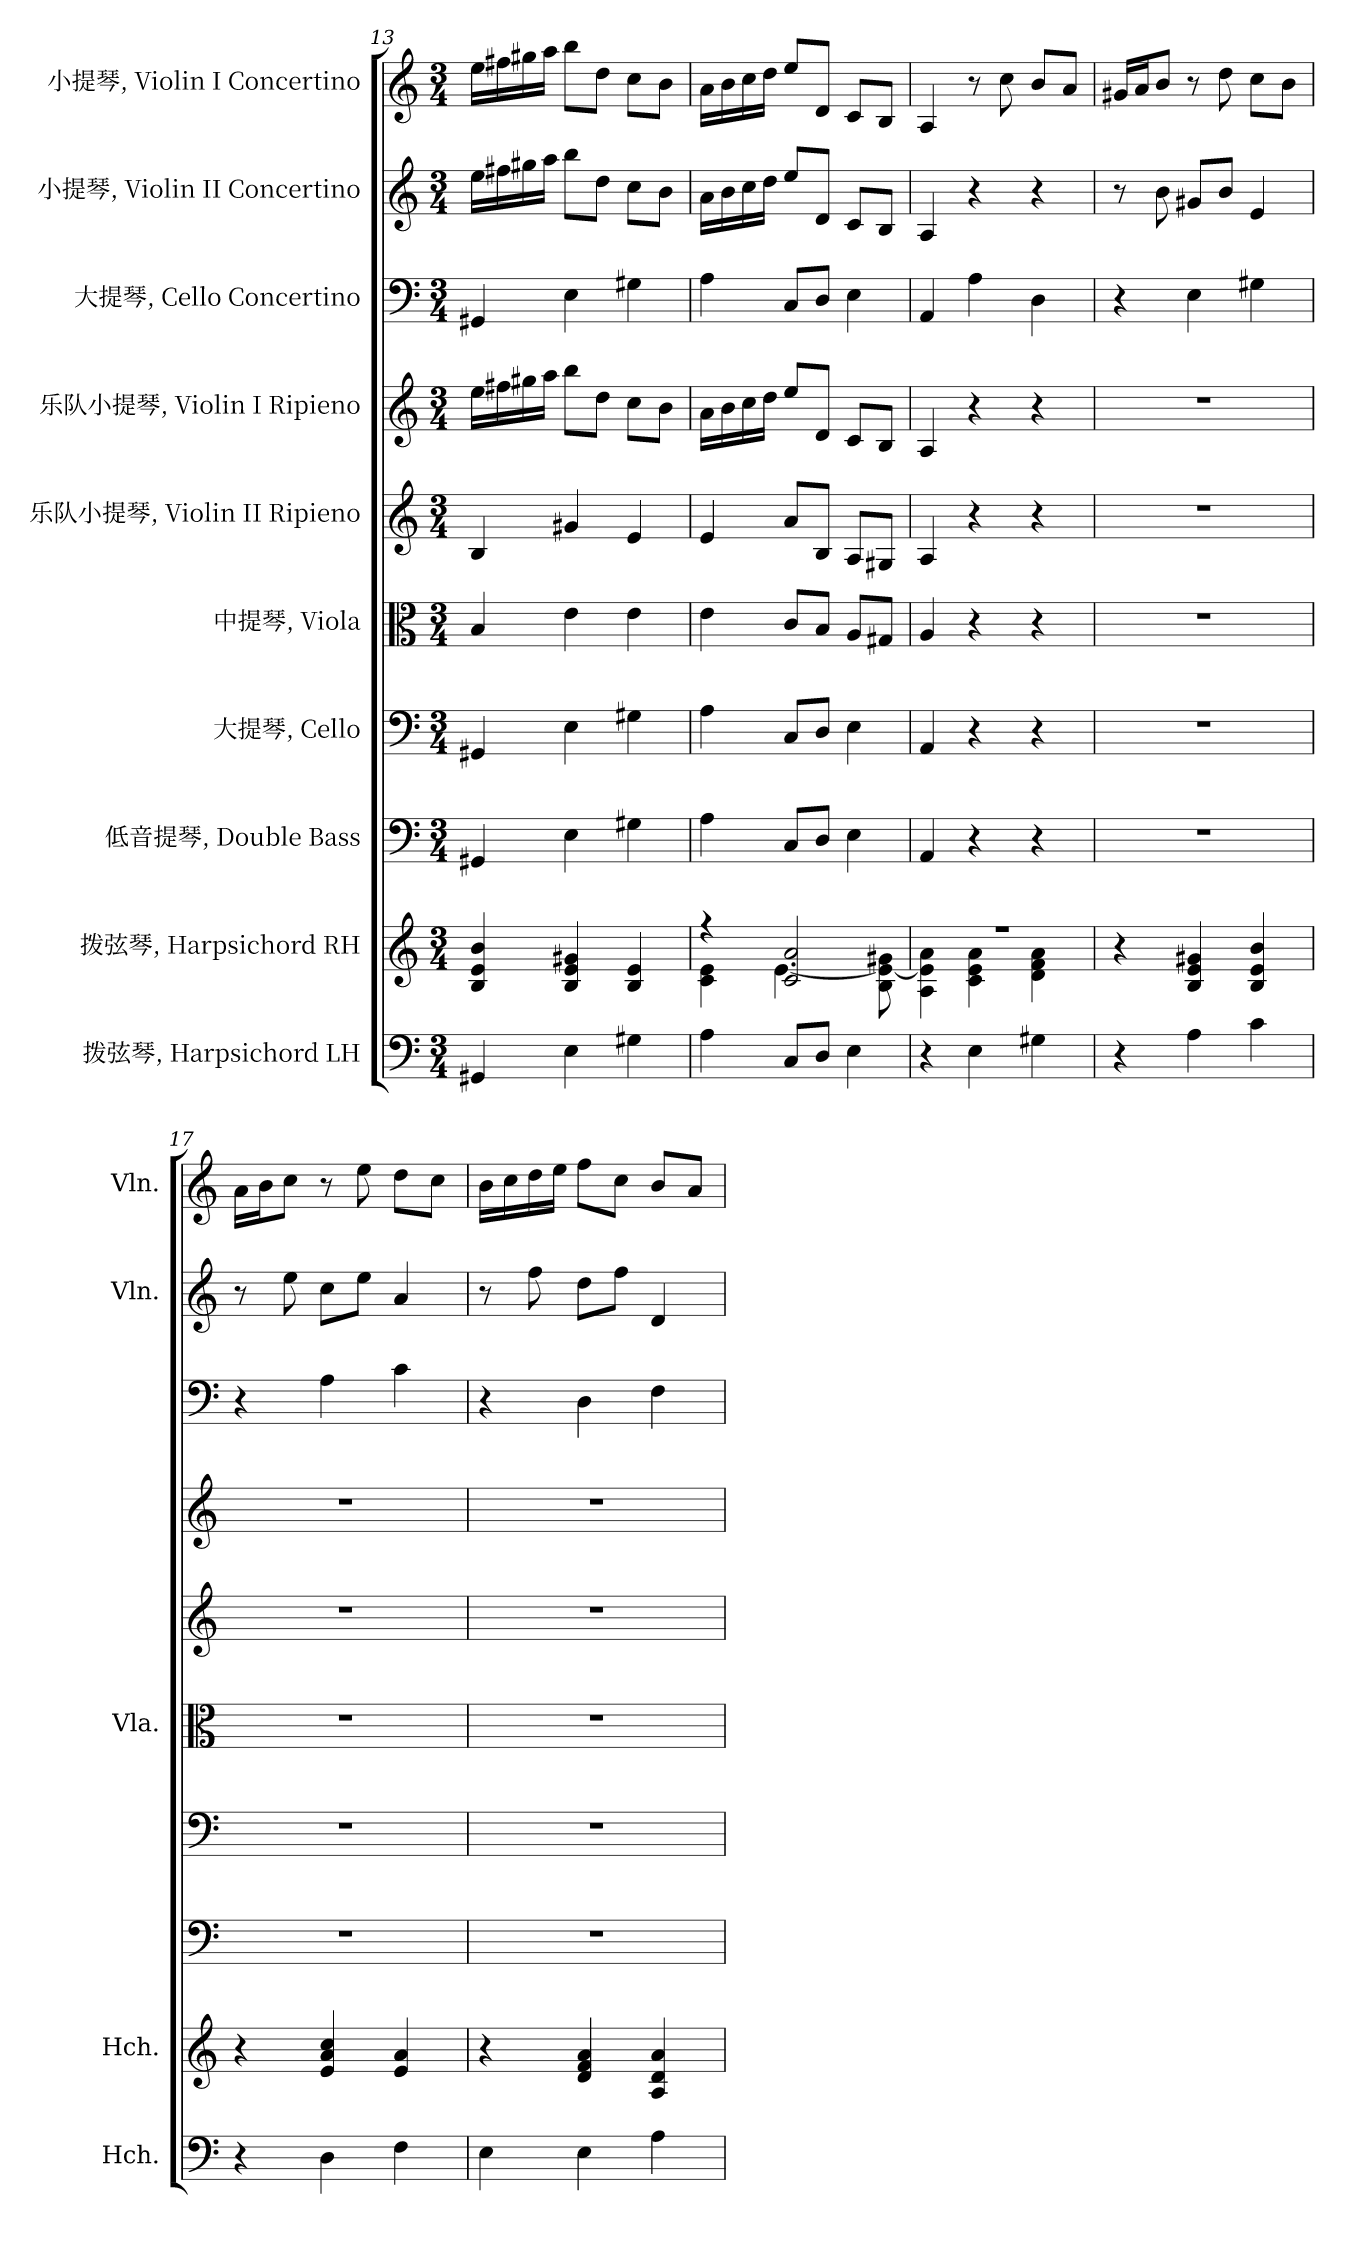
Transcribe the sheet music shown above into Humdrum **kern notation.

**kern	**kern	**kern	**kern	**kern	**kern	**kern	**kern	**kern	**kern
*part10	*part9	*part8	*part7	*part6	*part5	*part4	*part3	*part2	*part1
*staff10	*staff9	*staff8	*staff7	*staff6	*staff5	*staff4	*staff3	*staff2	*staff1
*I"拨弦琴, Harpsichord LH	*I"拨弦琴, Harpsichord RH	*I"低音提琴, Double Bass	*I"大提琴, Cello	*I"中提琴, Viola	*I"乐队小提琴, Violin II Ripieno	*I"乐队小提琴, Violin I Ripieno	*I"大提琴, Cello Concertino	*I"小提琴, Violin II Concertino	*I"小提琴, Violin I Concertino
*I'Hch.	*I'Hch.	*	*	*I'Vla.	*	*	*	*I'Vln.	*I'Vln.
*clefF4	*clefG2	*clefF4	*clefF4	*clefC3	*clefG2	*clefG2	*clefF4	*clefG2	*clefG2
*	*	*ITrd7c12	*	*	*	*	*	*	*
*k[]	*k[]	*k[]	*k[]	*k[]	*k[]	*k[]	*k[]	*k[]	*k[]
*M3/4	*M3/4	*M3/4	*M3/4	*M3/4	*M3/4	*M3/4	*M3/4	*M3/4	*M3/4
=13	=13	=13	=13	=13	=13	=13	=13	=13	=13
4GG#X/	4B/ 4e/ 4b/	4GGG#X/	4GG#X/	4B/	4B/	16ee\LL	4GG#X/	16ee\LL	16ee\LL
.	.	.	.	.	.	16ff#X\	.	16ff#X\	16ff#X\
.	.	.	.	.	.	16gg#X\	.	16gg#X\	16gg#X\
.	.	.	.	.	.	16aa\JJ	.	16aa\JJ	16aa\JJ
4E\	4B/ 4e/ 4g#X/	4EE\	4E\	4e\	4g#X/	8bb\L	4E\	8bb\L	8bb\L
.	.	.	.	.	.	8dd\J	.	8dd\J	8dd\J
4G#X\	4B/ 4e/	4GG#X\	4G#X\	4e\	4e/	8cc\L	4G#X\	8cc\L	8cc\L
.	.	.	.	.	.	8b\J	.	8b\J	8b\J
=14	=14	=14	=14	=14	=14	=14	=14	=14	=14
*	*^	*	*	*	*	*	*	*	*
4A\	4r	4c\ 4e\	4AA\	4A\	4e\	4e/	16a\LL	4A\	16a\LL	16a\LL
.	.	.	.	.	.	.	16b\	.	16b\	16b\
.	.	.	.	.	.	.	16cc\	.	16cc\	16cc\
.	.	.	.	.	.	.	16dd\JJ	.	16dd\JJ	16dd\JJ
8C/L	2c/ 2a/	[4.e\	8CC/L	8C/L	8c/L	8a/L	8ee/L	8C/L	8ee/L	8ee/L
8D/J	.	.	8DD/J	8D/J	8B/J	8B/J	8d/J	8D/J	8d/J	8d/J
4E\	.	.	4EE\	4E\	8A/L	8A/L	8c/L	4E\	8c/L	8c/L
.	.	8B\ 8e\_ 8g#X\	.	.	8G#X/J	8G#X/J	8B/J	.	8B/J	8B/J
!!LO:PB:g=z
=15	=15	=15	=15	=15	=15	=15	=15	=15	=15	=15
4r	2.r	4A\ 4e\] 4a\	4AAA/	4AA/	4A/	4A/	4A/	4AA/	4A/	4A/
4E\	.	4c\ 4e\ 4a\	4r	4r	4r	4r	4r	4A\	4r	8r
.	.	.	.	.	.	.	.	.	.	8cc\
4G#X\	.	4d\ 4f\ 4a\	4r	4r	4r	4r	4r	4D\	4r	8b/L
.	.	.	.	.	.	.	.	.	.	8a/J
*	*v	*v	*	*	*	*	*	*	*	*
=16	=16	=16	=16	=16	=16	=16	=16	=16	=16
4r	4r	2.r	2.r	2.r	2.r	2.r	4r	8r	16g#X/LL
.	.	.	.	.	.	.	.	.	16a/J
.	.	.	.	.	.	.	.	8b\	8b/J
4A\	4B/ 4e/ 4g#X/	.	.	.	.	.	4E\	8g#X/L	8r
.	.	.	.	.	.	.	.	8b/J	8dd\
4c\	4B/ 4e/ 4b/	.	.	.	.	.	4G#X\	4e/	8cc\L
.	.	.	.	.	.	.	.	.	8b\J
=17	=17	=17	=17	=17	=17	=17	=17	=17	=17
4r	4r	2.r	2.r	2.r	2.r	2.r	4r	8r	16a\LL
.	.	.	.	.	.	.	.	.	16b\J
.	.	.	.	.	.	.	.	8ee\	8cc\J
4D\	4e/ 4a/ 4cc/	.	.	.	.	.	4A\	8cc\L	8r
.	.	.	.	.	.	.	.	8ee\J	8ee\
4F\	4e/ 4a/	.	.	.	.	.	4c\	4a/	8dd\L
.	.	.	.	.	.	.	.	.	8cc\J
=18	=18	=18	=18	=18	=18	=18	=18	=18	=18
4E\	4r	2.r	2.r	2.r	2.r	2.r	4r	8r	16b\LL
.	.	.	.	.	.	.	.	.	16cc\
.	.	.	.	.	.	.	.	8ff\	16dd\
.	.	.	.	.	.	.	.	.	16ee\JJ
4E\	4d/ 4f/ 4a/	.	.	.	.	.	4D\	8dd\L	8ff\L
.	.	.	.	.	.	.	.	8ff\J	8cc\J
4A\	4A/ 4d/ 4a/	.	.	.	.	.	4F\	4d/	8b/L
.	.	.	.	.	.	.	.	.	8a/J
=	=	=	=	=	=	=	=	=	=
*-	*-	*-	*-	*-	*-	*-	*-	*-	*-
